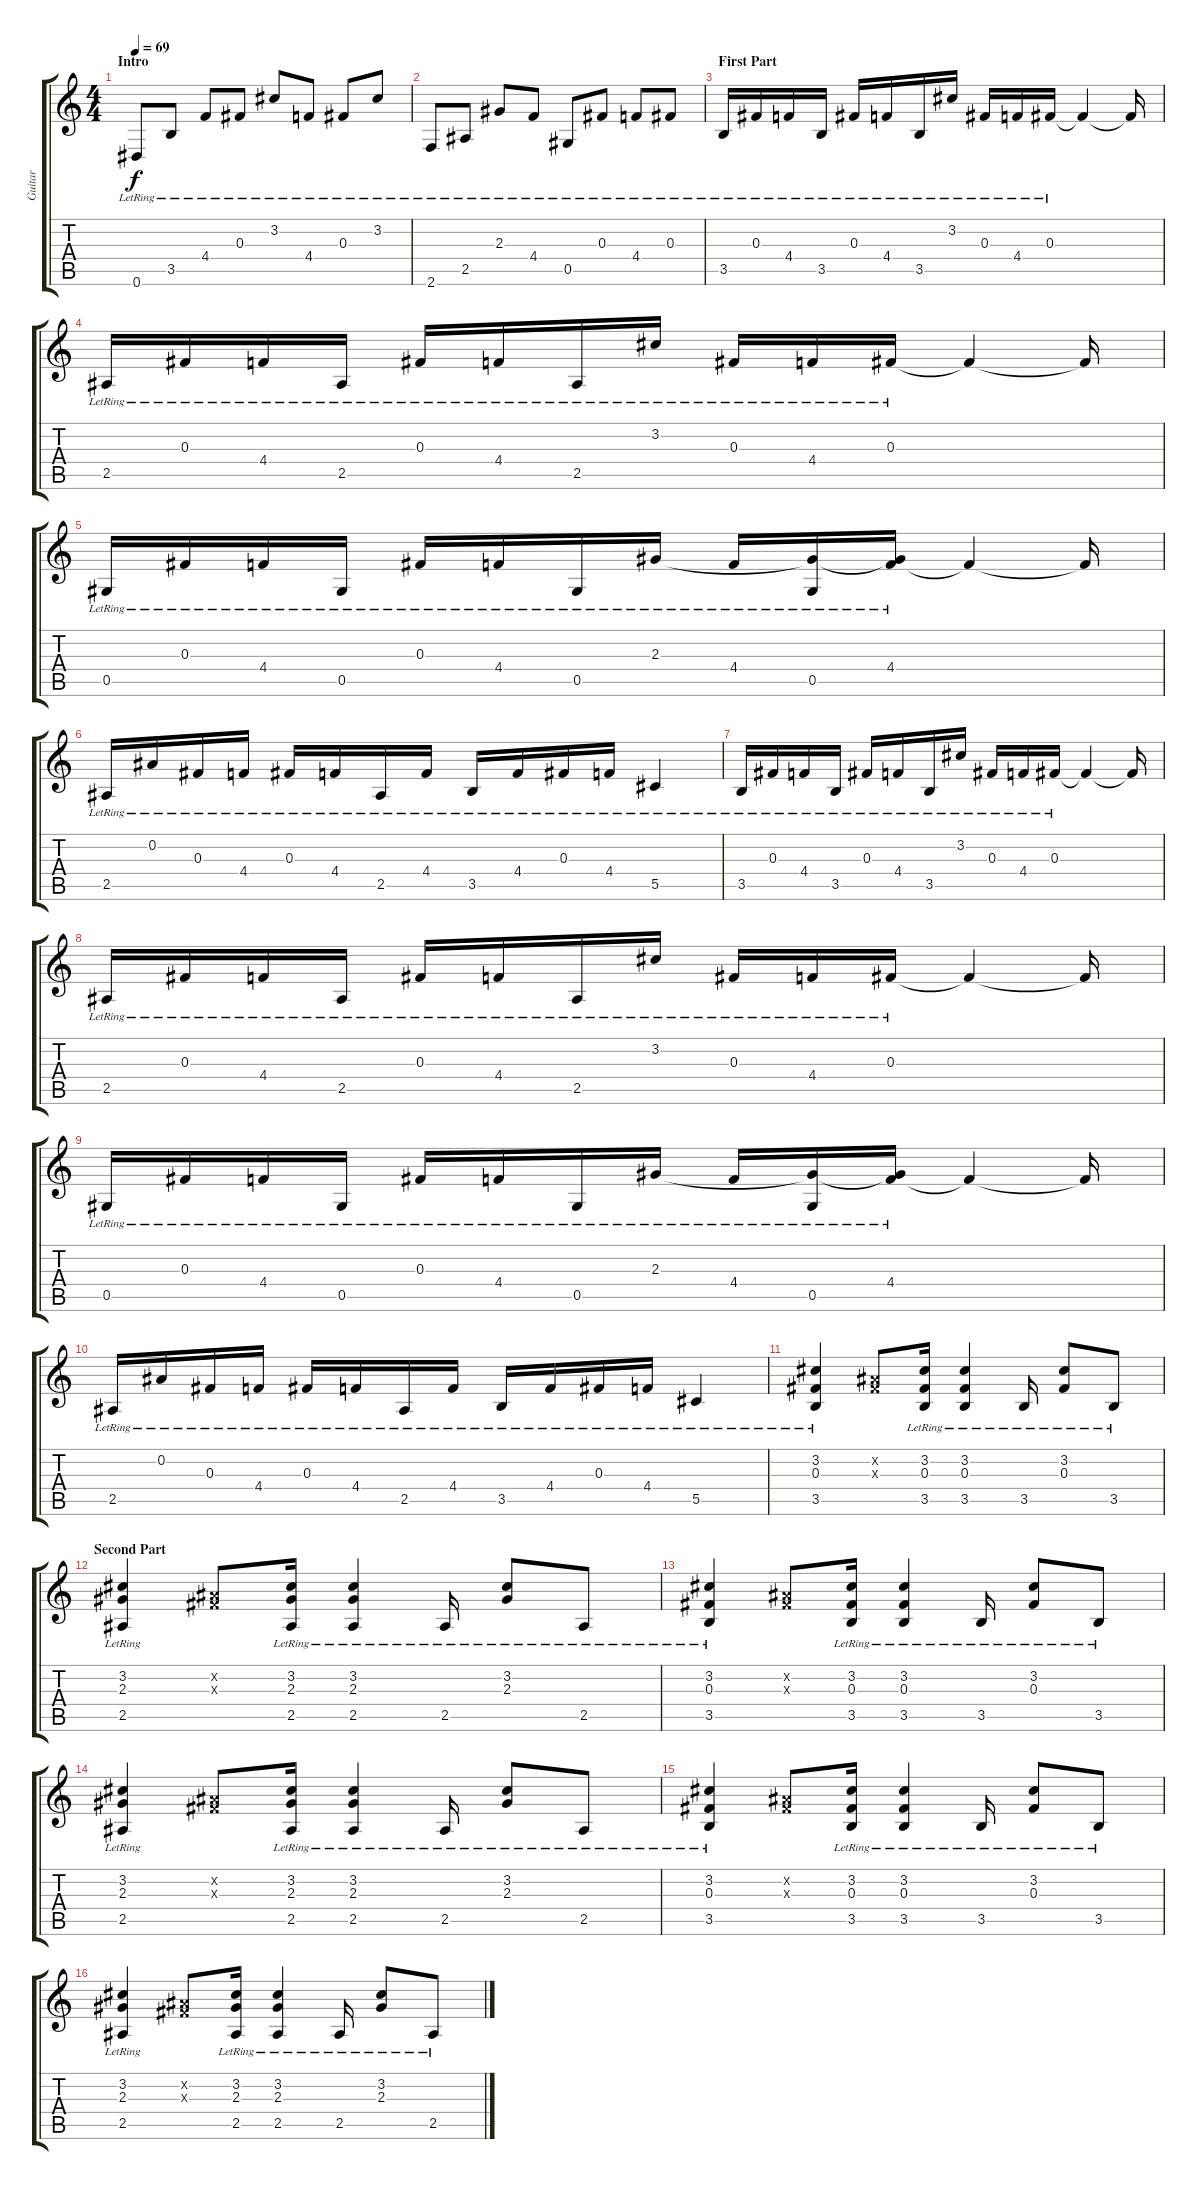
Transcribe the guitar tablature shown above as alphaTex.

\track ("Guitar" "Guitar") {instrument electricguitarjazz}
\staff {score tabs}
\tuning (Eb4 Bb3 Gb3 Db3 Ab2 Eb2) {hide}
\ts (4 4)
\section ("" "Intro")
\tempo 69
\clef g2
\ks c
0.6{lr}.8{dy f instrument electricguitarjazz} 3.5{lr}.8 4.4{lr}.8 0.3{lr}.8 3.2{lr}.8 4.4{lr}.8 0.3{lr}.8 3.2{lr}.8 |
2.6{lr}.8 2.5{lr}.8 2.3{lr}.8 4.4{lr}.8 0.5{lr}.8 0.3{lr}.8 4.4{lr}.8 0.3{lr}.8 |
\section ("" "First Part")
3.5{lr}.16 0.3{lr}.16 4.4{lr}.16 3.5{lr}.16 0.3{lr}.16 4.4{lr}.16 3.5{lr}.16 3.2{lr}.16 0.3{lr}.16 4.4{lr}.16 0.3{lr}.16 0.3{t}.4 0.3{t}.16 |
2.5{lr}.16 0.3{lr}.16 4.4{lr}.16 2.5{lr}.16 0.3{lr}.16 4.4{lr}.16 2.5{lr}.16 3.2{lr}.16 0.3{lr}.16 4.4{lr}.16 0.3{lr}.16 0.3{t}.4 0.3{t}.16 |
0.5{lr}.16 0.3{lr}.16 4.4{lr}.16 0.5{lr}.16 0.3{lr}.16 4.4{lr}.16 0.5{lr}.16 2.3{lr}.16 4.4{lr}.16 (2.3{t} 0.5{lr}).16 (2.3{t} 4.4{lr}).16 4.4{t}.4 4.4{t}.16 |
2.5{lr}.16 0.2{lr}.16 0.3{lr}.16 4.4{lr}.16 0.3{lr}.16 4.4{lr}.16 2.5{lr}.16 4.4{lr}.16 3.5{lr}.16 4.4{lr}.16 0.3{lr}.16 4.4{lr}.16 5.5{lr}.4 |
3.5{lr}.16 0.3{lr}.16 4.4{lr}.16 3.5{lr}.16 0.3{lr}.16 4.4{lr}.16 3.5{lr}.16 3.2{lr}.16 0.3{lr}.16 4.4{lr}.16 0.3{lr}.16 0.3{t}.4 0.3{t}.16 |
2.5{lr}.16 0.3{lr}.16 4.4{lr}.16 2.5{lr}.16 0.3{lr}.16 4.4{lr}.16 2.5{lr}.16 3.2{lr}.16 0.3{lr}.16 4.4{lr}.16 0.3{lr}.16 0.3{t}.4 0.3{t}.16 |
0.5{lr}.16 0.3{lr}.16 4.4{lr}.16 0.5{lr}.16 0.3{lr}.16 4.4{lr}.16 0.5{lr}.16 2.3{lr}.16 4.4{lr}.16 (2.3{t} 0.5{lr}).16 (2.3{t} 4.4{lr}).16 4.4{t}.4 4.4{t}.16 |
2.5{lr}.16 0.2{lr}.16 0.3{lr}.16 4.4{lr}.16 0.3{lr}.16 4.4{lr}.16 2.5{lr}.16 4.4{lr}.16 3.5{lr}.16 4.4{lr}.16 0.3{lr}.16 4.4{lr}.16 5.5{lr}.4 |
(3.2{lr} 0.3{lr} 3.5{lr}).4 (0.2{x} 0.3{x}).8 (3.2{lr} 0.3{lr} 3.5{lr}).16 (3.2{lr} 0.3{lr} 3.5{lr}).4 3.5{lr}.16 (3.2{lr} 0.3{lr}).8 3.5{lr}.8 |
\section ("" "Second Part")
(3.2{lr} 2.3{lr} 2.5{lr}).4 (0.2{x} 0.3{x}).8 (3.2{lr} 2.3{lr} 2.5{lr}).16 (3.2{lr} 2.3{lr} 2.5{lr}).4 2.5{lr}.16 (3.2{lr} 2.3{lr}).8 2.5{lr}.8 |
(3.2{lr} 0.3{lr} 3.5{lr}).4 (0.2{x} 0.3{x}).8 (3.2{lr} 0.3{lr} 3.5{lr}).16 (3.2{lr} 0.3{lr} 3.5{lr}).4 3.5{lr}.16 (3.2{lr} 0.3{lr}).8 3.5{lr}.8 |
(3.2{lr} 2.3{lr} 2.5{lr}).4 (0.2{x} 0.3{x}).8 (3.2{lr} 2.3{lr} 2.5{lr}).16 (3.2{lr} 2.3{lr} 2.5{lr}).4 2.5{lr}.16 (3.2{lr} 2.3{lr}).8 2.5{lr}.8 |
(3.2{lr} 0.3{lr} 3.5{lr}).4 (0.2{x} 0.3{x}).8 (3.2{lr} 0.3{lr} 3.5{lr}).16 (3.2{lr} 0.3{lr} 3.5{lr}).4 3.5{lr}.16 (3.2{lr} 0.3{lr}).8 3.5{lr}.8 |
(3.2{lr} 2.3{lr} 2.5{lr}).4 (0.2{x} 0.3{x}).8 (3.2{lr} 2.3{lr} 2.5{lr}).16 (3.2{lr} 2.3{lr} 2.5{lr}).4 2.5{lr}.16 (3.2{lr} 2.3{lr}).8 2.5{lr}.8
